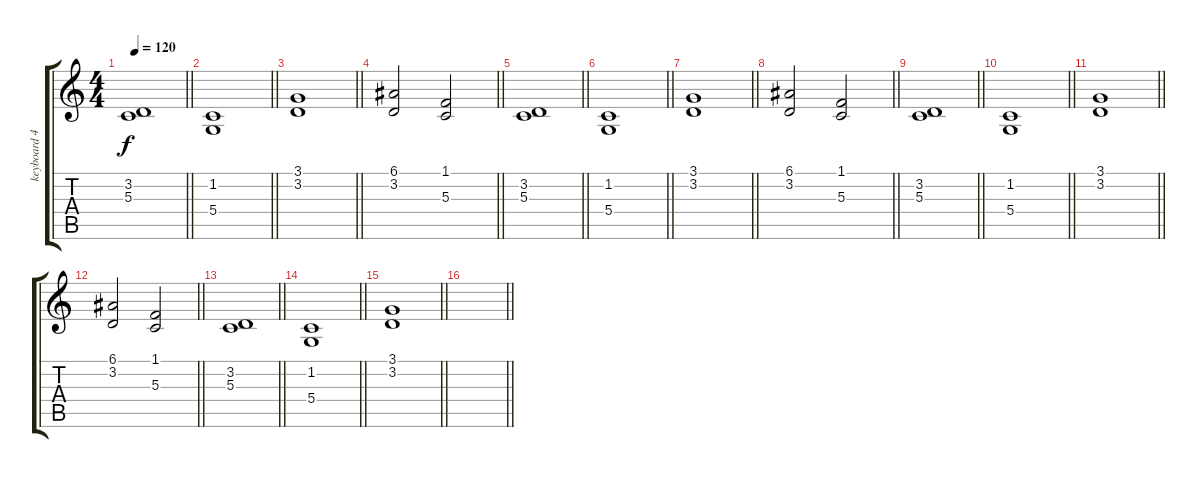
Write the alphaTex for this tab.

\track ("keyboard 4" "keyboard 4") {instrument acousticgrandpiano}
\staff {score tabs}
\tuning (E4 B3 G3 D3 A2 E2) {hide}
\ts (4 4)
\tempo 120
\clef g2
\barLineRight lightlight
\ks c
(3.2 5.3).1{dy f} |
\barLineRight lightlight
(1.2 5.4).1 |
\barLineRight lightlight
(3.1 3.2).1 |
\barLineRight lightlight
(6.1 3.2).2 (1.1 5.3).2 |
\barLineRight lightlight
(3.2 5.3).1 |
\barLineRight lightlight
(1.2 5.4).1 |
\barLineRight lightlight
(3.1 3.2).1 |
\barLineRight lightlight
(6.1 3.2).2 (1.1 5.3).2 |
\barLineRight lightlight
(3.2 5.3).1 |
\barLineRight lightlight
(1.2 5.4).1 |
\barLineRight lightlight
(3.1 3.2).1 |
\barLineRight lightlight
(6.1 3.2).2 (1.1 5.3).2 |
\barLineRight lightlight
(3.2 5.3).1 |
\barLineRight lightlight
(1.2 5.4).1 |
\barLineRight lightlight
(3.1 3.2).1 |
\barLineRight lightlight
